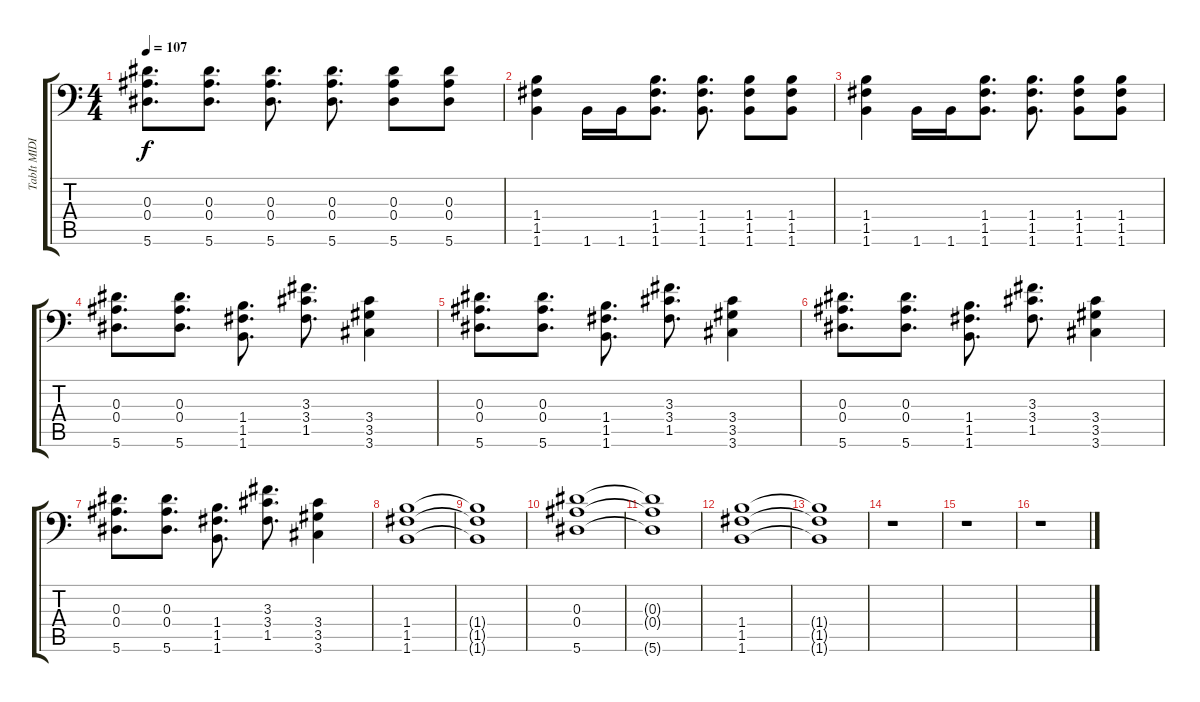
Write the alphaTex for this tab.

\track ("TabIt MIDI - Track 6" "TabIt MIDI") {instrument distortionguitar}
\staff {score tabs}
\tuning (C4 G3 Eb3 Bb2 F2 Bb1) {hide}
\ts (4 4)
\tempo 107
\clef f4
\ks c
(0.3 0.4 5.6).8{d dy f} (0.3 0.4 5.6).8{d} (0.3 0.4 5.6).8{d} (0.3 0.4 5.6).8{d} (0.3 0.4 5.6).8 (0.3 0.4 5.6).8 |
(1.4 1.5 1.6).4 1.6.16 1.6.16 (1.4 1.5 1.6).8{d} (1.4 1.5 1.6).8{d} (1.4 1.5 1.6).8 (1.4 1.5 1.6).8 |
(1.4 1.5 1.6).4 1.6.16 1.6.16 (1.4 1.5 1.6).8{d} (1.4 1.5 1.6).8{d} (1.4 1.5 1.6).8 (1.4 1.5 1.6).8 |
(0.3 0.4 5.6).8{d} (0.3 0.4 5.6).8{d} (1.4 1.5 1.6).8{d} (3.3 3.4 1.5).8{d} (3.4 3.5 3.6).4 |
(0.3 0.4 5.6).8{d} (0.3 0.4 5.6).8{d} (1.4 1.5 1.6).8{d} (3.3 3.4 1.5).8{d} (3.4 3.5 3.6).4 |
(0.3 0.4 5.6).8{d} (0.3 0.4 5.6).8{d} (1.4 1.5 1.6).8{d} (3.3 3.4 1.5).8{d} (3.4 3.5 3.6).4 |
(0.3 0.4 5.6).8{d} (0.3 0.4 5.6).8{d} (1.4 1.5 1.6).8{d} (3.3 3.4 1.5).8{d} (3.4 3.5 3.6).4 |
(1.4 1.5 1.6).1 |
(1.4{t} 1.5{t} 1.6{t}).1 |
(0.3 0.4 5.6).1 |
(0.3{t} 0.4{t} 5.6{t}).1 |
(1.4 1.5 1.6).1 |
(1.4{t} 1.5{t} 1.6{t}).1 |
r.1 |
r.1 |
r.1
